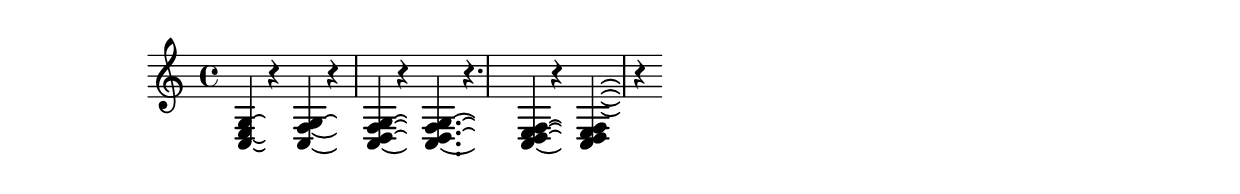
%%  Do not edit this file; it is auto-generated from LSR!
\version "2.11.23"

\header { texidoc = "
Laissez vibrer ties should avoid dots and staff lines, similar to
normal ties.  They have fixed size. Their formatting can be tuned with
@code{tie-configuration} 
" }

\paper {
  ragged-right = ##t
}

\relative {
  <c e g>\laissezVibrer r4
  <c f g>\laissezVibrer r
  <c d f g>\laissezVibrer r
  <c d f g>4.\laissezVibrer r

  <c d e f>4\laissezVibrer r
  \override LaissezVibrerTieColumn #'tie-configuration
    = #'((-7 . -1)
         (-5 . -1)
         (-3 . 1)
         (-1 . 1))
  <c d e f>4\laissezVibrer r
}

